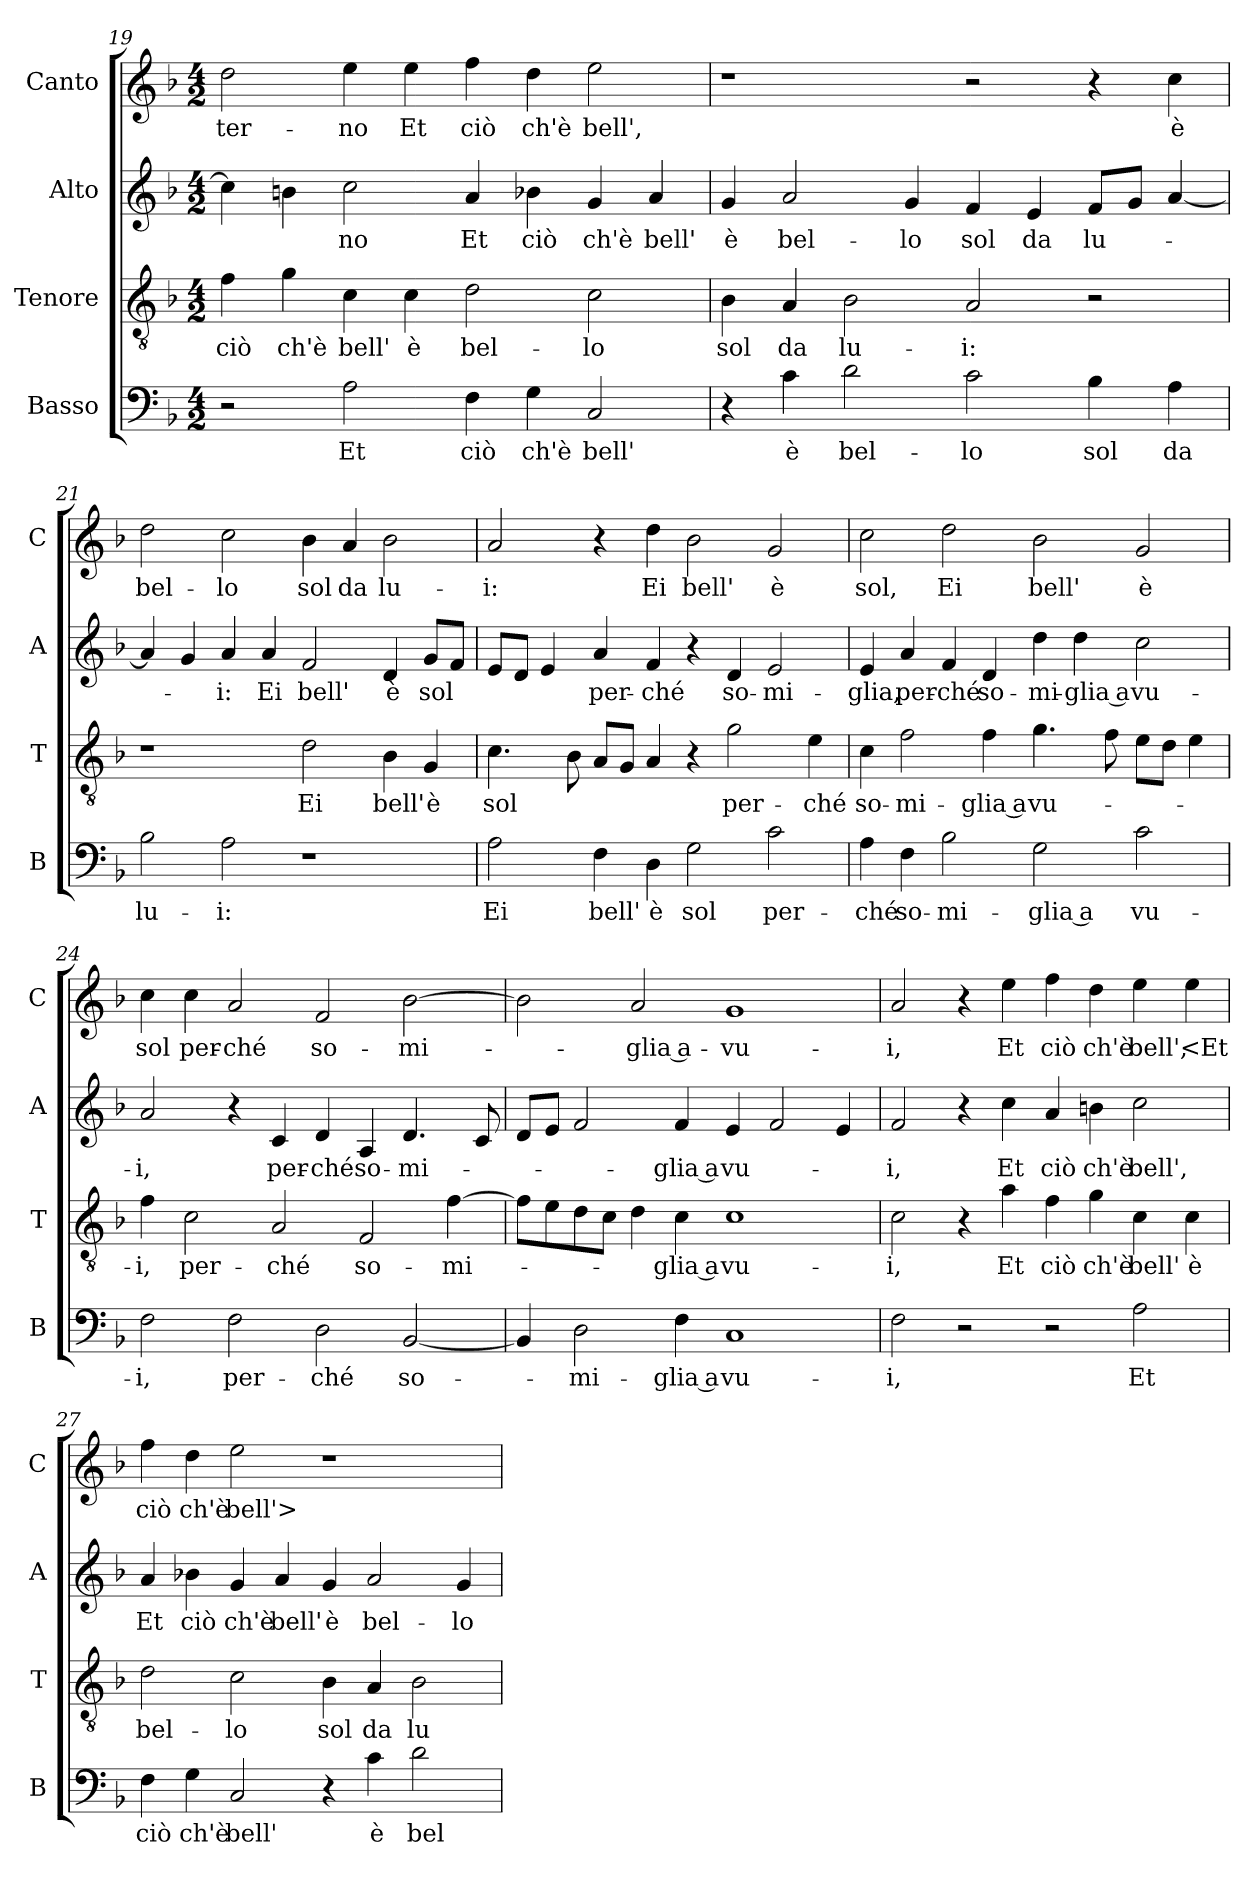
**kern	**text	**kern	**text	**kern	**text	**kern	**text
*part4	*part4	*part3	*part3	*part2	*part2	*part1	*part1
*staff4	*staff4	*staff3	*staff3	*staff2	*staff2	*staff1	*staff1
*I"Basso	*	*I"Tenore	*	*I"Alto	*	*I"Canto	*
*I'B	*	*I'T	*	*I'A	*	*I'C	*
*clefF4	*	*clefGv2	*	*clefG2	*	*clefG2	*
*k[b-]	*	*k[b-]	*	*k[b-]	*	*k[b-]	*
*M4/2	*	*M4/2	*	*M4/2	*	*M4/2	*
=19	=19	=19	=19	=19	=19	=19	=19
2r	.	4f	ciò	4cc]	.	2dd	-ter-
.	.	4g	ch'è	4bn	.	.	.
2A	Et	4c	bell'	2cc	-no	4ee	-no
.	.	4c	è	.	.	4ee	Et
4F	ciò	2d	bel-	4a	Et	4ff	ciò
4G	ch'è	.	.	4b-X	ciò	4dd	ch'è
2C	bell'	2c	-lo	4g	ch'è	2ee	bell',
.	.	.	.	4a	bell'	.	.
=20	=20	=20	=20	=20	=20	=20	=20
4r	.	4B-	sol	4g	è	1r	.
4c	è	4A	da	2a	bel-	.	.
2d	bel-	2B-	lu-	.	.	.	.
.	.	.	.	4g	-lo	.	.
2c	-lo	2A	-i:	4f	sol	2r	.
.	.	.	.	4e	da	.	.
4B-	sol	2r	.	8fL	lu-	4r	.
.	.	.	.	8gJ	.	.	.
4A	da	.	.	[4a	.	4cc	è
=21	=21	=21	=21	=21	=21	=21	=21
2B-	lu-	1r	.	4a]	.	2dd	bel-
.	.	.	.	4g	.	.	.
2A	-i:	.	.	4a	-i:	2cc	-lo
.	.	.	.	4a	Ei	.	.
1r	.	2d	Ei	2f	bell'	4b-	sol
.	.	.	.	.	.	4a	da
.	.	4B-	bell'	4d	è	2b-	lu-
.	.	4G	è	8gL	sol	.	.
.	.	.	.	8fJ	.	.	.
=22	=22	=22	=22	=22	=22	=22	=22
2A	Ei	4.c	sol	8eL	.	2a	-i:
.	.	.	.	8dJ	.	.	.
.	.	.	.	4e	.	.	.
.	.	8B-	.	.	.	.	.
4F	bell'	8AL	.	4a	per-	4r	.
.	.	8GJ	.	.	.	.	.
4D	è	4A	.	4f	-ché	4dd	Ei
2G	sol	4r	.	4r	.	2b-	bell'
.	.	2g	per-	4d	so-	.	.
2c	per-	.	.	2e	-mi-	2g	è
.	.	4e	-ché	.	.	.	.
=23	=23	=23	=23	=23	=23	=23	=23
4A	-ché	4c	so-	4e	-glia,	2cc	sol,
4F	so-	2f	-mi-	4a	per-	.	.
2B-	-mi-	.	.	4f	-ché	2dd	Ei
.	.	4f	-glia a	4d	so-	.	.
2G	-glia a	4.g	vu-	4dd	-mi-	2b-	bell'
.	.	.	.	4dd	-glia a	.	.
.	.	8f	.	.	.	.	.
2c	vu-	8eL	.	2cc	vu-	2g	è
.	.	8dJ	.	.	.	.	.
.	.	4e	.	.	.	.	.
=24	=24	=24	=24	=24	=24	=24	=24
2F	-i,	4f	-i,	2a	-i,	4cc	sol
.	.	2c	per-	.	.	4cc	per-
2F	per-	.	.	4r	.	2a	-ché
.	.	2A	-ché	4c	per-	.	.
2D	-ché	.	.	4d	-ché	2f	so-
.	.	2F	so-	4A	so-	.	.
[2BB-	so-	.	.	4.d	-mi-	[2b-	-mi-
.	.	[4f	-mi-	.	.	.	.
.	.	.	.	8c	.	.	.
=25	=25	=25	=25	=25	=25	=25	=25
4BB-]	.	8fL]	.	8dL	.	2b-]	.
.	.	8e	.	8eJ	.	.	.
2D	-mi-	8d	.	2f	.	.	.
.	.	8cJ	.	.	.	.	.
.	.	4d	.	.	.	2a	-glia a-
4F	-glia a	4c	-glia a	4f	-glia a	.	.
1C	vu-	1c	vu-	4e	vu-	1g	-vu-
.	.	.	.	2f	.	.	.
.	.	.	.	4e	.	.	.
=26	=26	=26	=26	=26	=26	=26	=26
2F	-i,	2c	-i,	2f	-i,	2a	-i,
2r	.	4r	.	4r	.	4r	.
.	.	4a	Et	4cc	Et	4ee	Et
2r	.	4f	ciò	4a	ciò	4ff	ciò
.	.	4g	ch'è	4bn	ch'è	4dd	ch'è
2A	Et	4c	bell'	2cc	bell',	4ee	bell',
.	.	4c	è	.	.	4ee	<Et
=27	=27	=27	=27	=27	=27	=27	=27
4F	ciò	2d	bel-	4a	Et	4ff	ciò
4G	ch'è	.	.	4b-X	ciò	4dd	ch'è
2C	bell'	2c	-lo	4g	ch'è	2ee	bell'>
.	.	.	.	4a	bell'	.	.
4r	.	4B-	sol	4g	è	1r	.
4c	è	4A	da	2a	bel-	.	.
2d	bel-	2B-	lu-	.	.	.	.
.	.	.	.	4g	-lo	.	.
=	=	=	=	=	=	=	=
*-	*-	*-	*-	*-	*-	*-	*-
